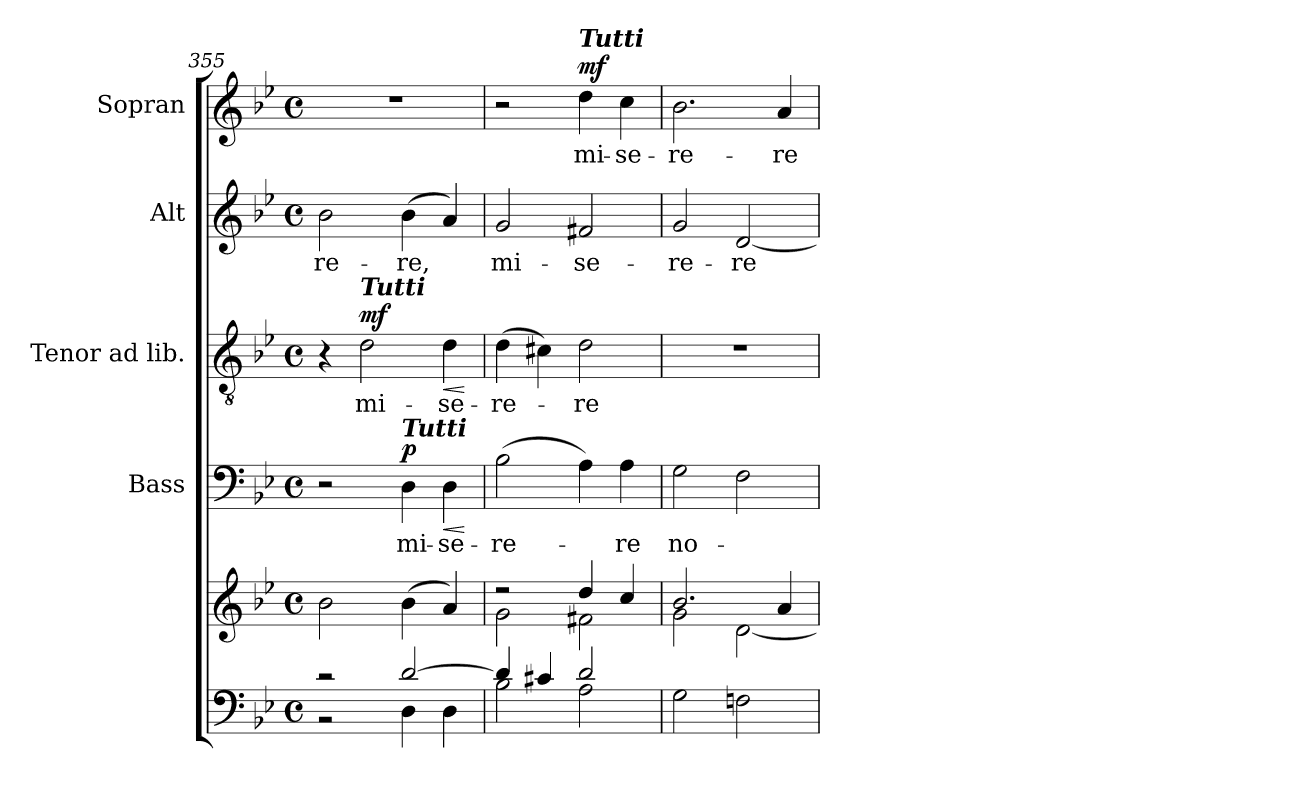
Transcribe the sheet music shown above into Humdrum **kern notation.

**kern	**kern	**kern	**text	**dynam	**kern	**text	**dynam	**kern	**text	**kern	**text	**dynam
*part5	*part5	*part4	*part4	*part4	*part3	*part3	*part3	*part2	*part2	*part1	*part1	*part1
*staff6	*staff5	*staff4	*staff4	*staff4	*staff3	*staff3	*staff3	*staff2	*staff2	*staff1	*staff1	*staff1
*	*	*I"Bass	*	*	*I"Tenor ad lib.	*	*	*I"Alt	*	*I"Sopran	*	*
*	*	*I'B.	*	*	*I'T.	*	*	*I'A.	*	*I'S.	*	*
!!LO:PB:g=z
*clefF4	*clefG2	*clefF4	*	*	*clefGv2	*	*	*clefG2	*	*clefG2	*	*
*k[b-e-]	*k[b-e-]	*k[b-e-]	*	*	*k[b-e-]	*	*	*k[b-e-]	*	*k[b-e-]	*	*
*B-:	*B-:	*B-:	*	*	*B-:	*	*	*B-:	*	*B-:	*	*
*M4/4	*M4/4	*M4/4	*	*	*M4/4	*	*	*M4/4	*	*M4/4	*	*
*met(c)	*met(c)	*met(c)	*	*	*met(c)	*	*	*met(c)	*	*met(c)	*	*
=355	=355	=355	=355	=355	=355	=355	=355	=355	=355	=355	=355	=355
*^	*	*	*	*	*	*	*	*	*	*	*	*
!	!	!	!	!	!	!	!	!	!	!LO:LY:b	!	!	!
2r	2r	2b-\	2r	.	.	4r	.	.	2b-\	-re-	1r	.	.
!	!	!	!	!	!	!LO:TX:a:Bi:t=Tutti	!	!	!	!	!	!	!
!	!	!	!	!	!	!	!LO:LY:b	!LO:DY:a	!	!	!	!	!
.	.	.	.	.	.	2d\	mi-	mf	.	.	.	.	.
!	!	!	!LO:TX:a:Bi:t=Tutti	!	!	!	!	!	!	!	!	!	!
!	!	!	!	!LO:LY:b	!LO:DY:a	!	!	!	!	!LO:LY:b	!	!	!
[>2d/	4D\	(>4b-\	4D\	mi-	p	.	.	.	(>4b-\	-re,	.	.	.
!	!	!	!	!LO:LY:b	!LO:HP:b	!	!LO:LY:b	!LO:HP:b	!	!	!	!	!
.	4D\	4a/)	4D\	-se-	<	4d\	-se-	<	4a/)	.	.	.	.
*v	*v	*	*	*	*	*	*	*	*	*	*	*	*
.	.	.	.	[	.	.	[	.	.	.	.	.
=356	=356	=356	=356	=356	=356	=356	=356	=356	=356	=356	=356	=356
*^	*^	*	*	*	*	*	*	*	*	*	*	*
!	!	!	!	!	!LO:LY:b	!	!	!LO:LY:b	!	!	!LO:LY:b	!	!	!
4d/]	2B-\	2rdd	2g\	(>2B-\	-re-	.	(>4d\	-re-	.	2g/	mi-	2r	.	.
4c#X/	.	.	.	.	.	.	4c#X\)	.	.	.	.	.	.	.
!	!	!	!	!	!	!	!	!	!	!	!	!LO:TX:a:Bi:t=Tutti	!	!
!	!	!	!	!	!	!	!	!LO:LY:b	!	!	!LO:LY:b	!	!LO:LY:b	!LO:DY:a
2d/	2A\	4dd/	2f#X\	4A\)	.	.	2d\	-re	.	2f#X/	-se-	4dd\	mi-	mf
!	!	!	!	!	!LO:LY:b	!	!	!	!	!	!	!	!LO:LY:b	!
.	.	4cc/	.	4A\	-re	.	.	.	.	.	.	4cc\	-se-	.
*v	*v	*	*	*	*	*	*	*	*	*	*	*	*	*
=357	=357	=357	=357	=357	=357	=357	=357	=357	=357	=357	=357	=357	=357
!	!	!	!	!LO:LY:b	!	!	!	!	!	!LO:LY:b	!	!LO:LY:b	!
2G\	2.b-/	2g\	2G\	no-	.	1r	.	.	2g/	-re-	2.b-\	-re-	.
!	!	!	!	!	!	!	!	!	!	!LO:LY:b	!	!	!
2Fn\	.	[<2d\	2F\	.	.	.	.	.	[2d/	-re	.	.	.
!	!	!	!	!	!	!	!	!	!	!	!	!LO:LY:b	!
.	4a/	.	.	.	.	.	.	.	.	.	4a/	-re	.
*	*v	*v	*	*	*	*	*	*	*	*	*	*	*
=	=	=	=	=	=	=	=	=	=	=	=	=
*-	*-	*-	*-	*-	*-	*-	*-	*-	*-	*-	*-	*-
